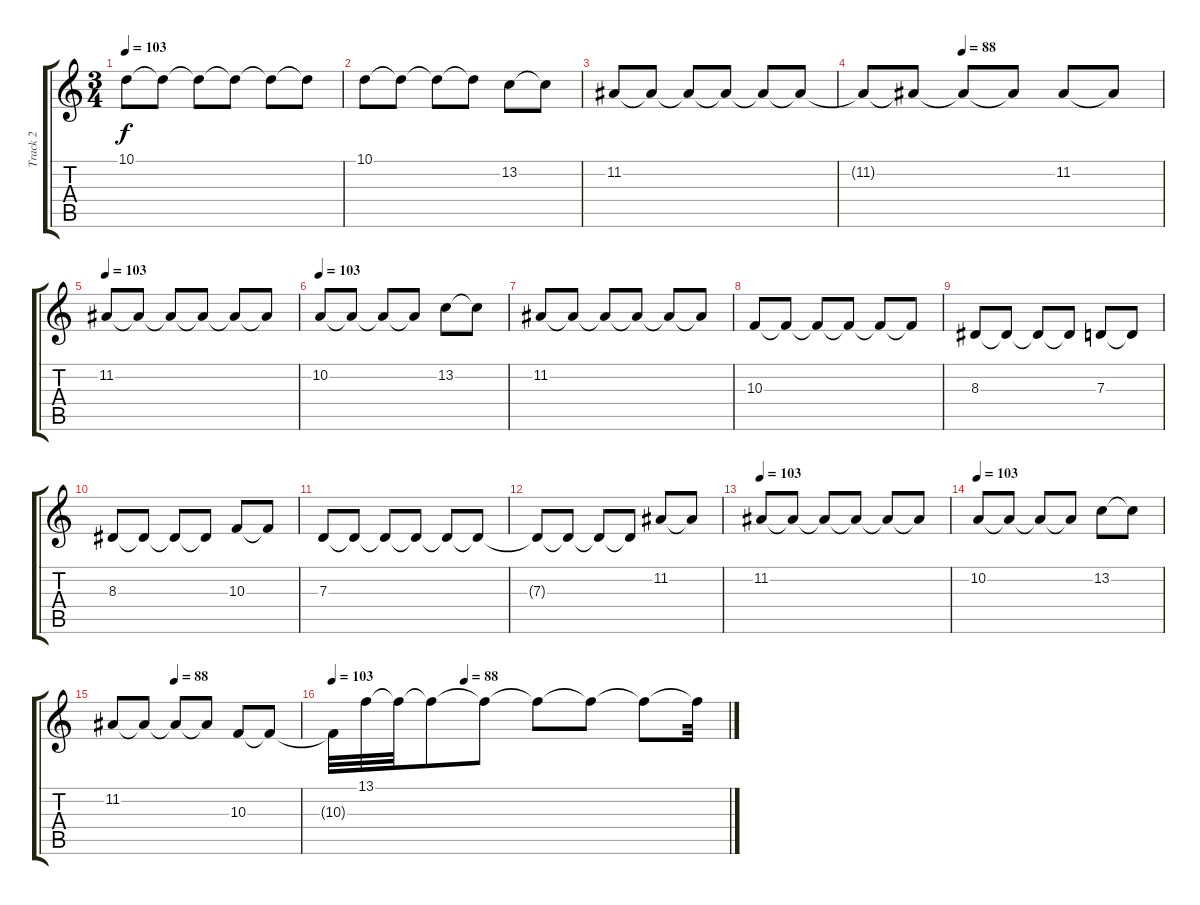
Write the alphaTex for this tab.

\track ("Track 2" "Track 2") {instrument stringensemble1}
\staff {score tabs}
\tuning (E4 B3 G3 D3 A2 E2) {hide}
\ts (3 4)
\tempo 103
\clef g2
\ks c
10.1.8{dy f} 10.1{t}.8 10.1{t}.8 10.1{t}.8 10.1{t}.8 10.1{t}.8 |
10.1.8 10.1{t}.8 10.1{t}.8 10.1{t}.8 13.2.8 13.2{t}.8 |
11.2.8 11.2{t}.8 11.2{t}.8 11.2{t}.8 11.2{t}.8 11.2{t}.8 |
\tempo (88 0.3333333333333333)
11.2{t}.8 11.2{t}.8 11.2{t}.8 11.2{t}.8 11.2.8 11.2{t}.8 |
\tempo 103
11.2.8 11.2{t}.8 11.2{t}.8 11.2{t}.8 11.2{t}.8 11.2{t}.8 |
\tempo 103
10.2.8 10.2{t}.8 10.2{t}.8 10.2{t}.8 13.2.8 13.2{t}.8 |
11.2.8 11.2{t}.8 11.2{t}.8 11.2{t}.8 11.2{t}.8 11.2{t}.8 |
10.3.8 10.3{t}.8 10.3{t}.8 10.3{t}.8 10.3{t}.8 10.3{t}.8 |
8.3.8 8.3{t}.8 8.3{t}.8 8.3{t}.8 7.3.8 7.3{t}.8 |
8.3.8 8.3{t}.8 8.3{t}.8 8.3{t}.8 10.3.8 10.3{t}.8 |
7.3.8 7.3{t}.8 7.3{t}.8 7.3{t}.8 7.3{t}.8 7.3{t}.8 |
7.3{t}.8 7.3{t}.8 7.3{t}.8 7.3{t}.8 11.2.8 11.2{t}.8 |
\tempo 103
11.2.8 11.2{t}.8 11.2{t}.8 11.2{t}.8 11.2{t}.8 11.2{t}.8 |
\tempo 103
10.2.8 10.2{t}.8 10.2{t}.8 10.2{t}.8 13.2.8 13.2{t}.8 |
\tempo (88 0.3333333333333333)
11.2.8 11.2{t}.8 11.2{t}.8 11.2{t}.8 10.3.8 10.3{t}.8 |
\tempo 103
\tempo (88 0.3333333333333333)
10.3{t}.32 13.1.32 13.1{t}.32 13.1{t}.8 13.1{t}.8 13.1{t}.8 13.1{t}.8 13.1{t}.8 13.1{t}.32
